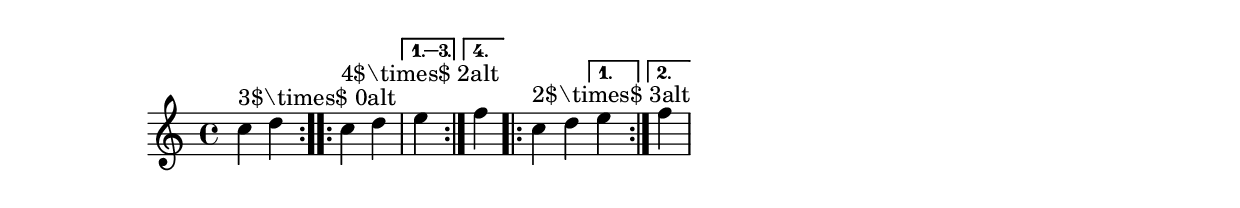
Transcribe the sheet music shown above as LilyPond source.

#(ly:set-option 'old-relative)
\version "2.1.7"

\header{
texidoc="
Folded.  This doesn't make sense without alternatives, but it works.
"
}

\score {
  \context Staff \notes \relative c'' {
    \repeat fold 3 { c^"3$\\times$ 0alt" d }
    % less alts than body
    \repeat fold 4 { c^"4$\\times$ 2alt" d } \alternative { e f }
    % more alts than body
    \repeat fold 2 { c^"2$\\times$ 3alt" d } \alternative { e f g }
  }
}


